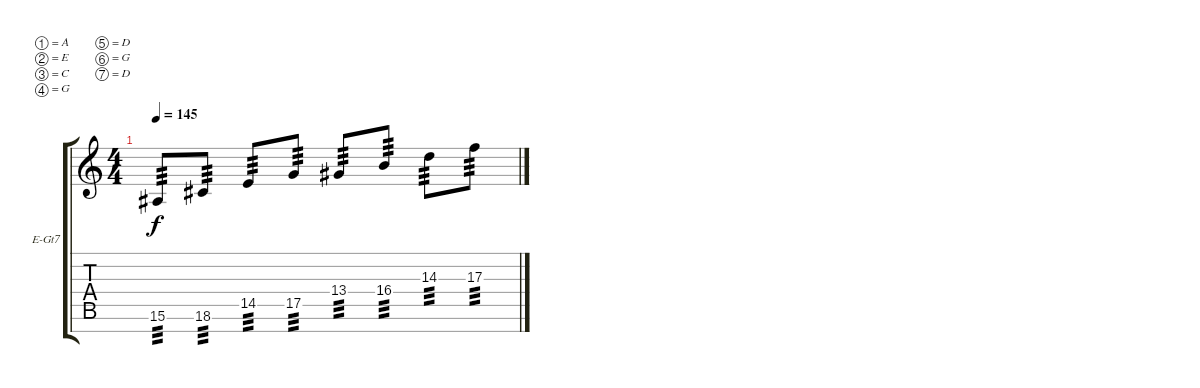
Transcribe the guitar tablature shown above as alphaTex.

\defaultSystemsLayout 4
\bracketExtendMode groupsimilarinstruments
\firstSystemTrackNameOrientation horizontal
\otherSystemsTrackNameOrientation horizontal
\track ("Solo R" "E-Gt7") {instrument distortionguitar}
\staff {score tabs}
\tuning (A3 E3 C3 G2 D2 G1 D1)
\ts (4 4)
\tempo 145
\clef g2
\ks c
15.6.8{tp 3 dy f} 18.6.8{tp 3} 14.5.8{tp 3} 17.5.8{tp 3} 13.4.8{tp 3} 16.4.8{tp 3} 14.3.8{tp 3} 17.3.8{tp 3}
